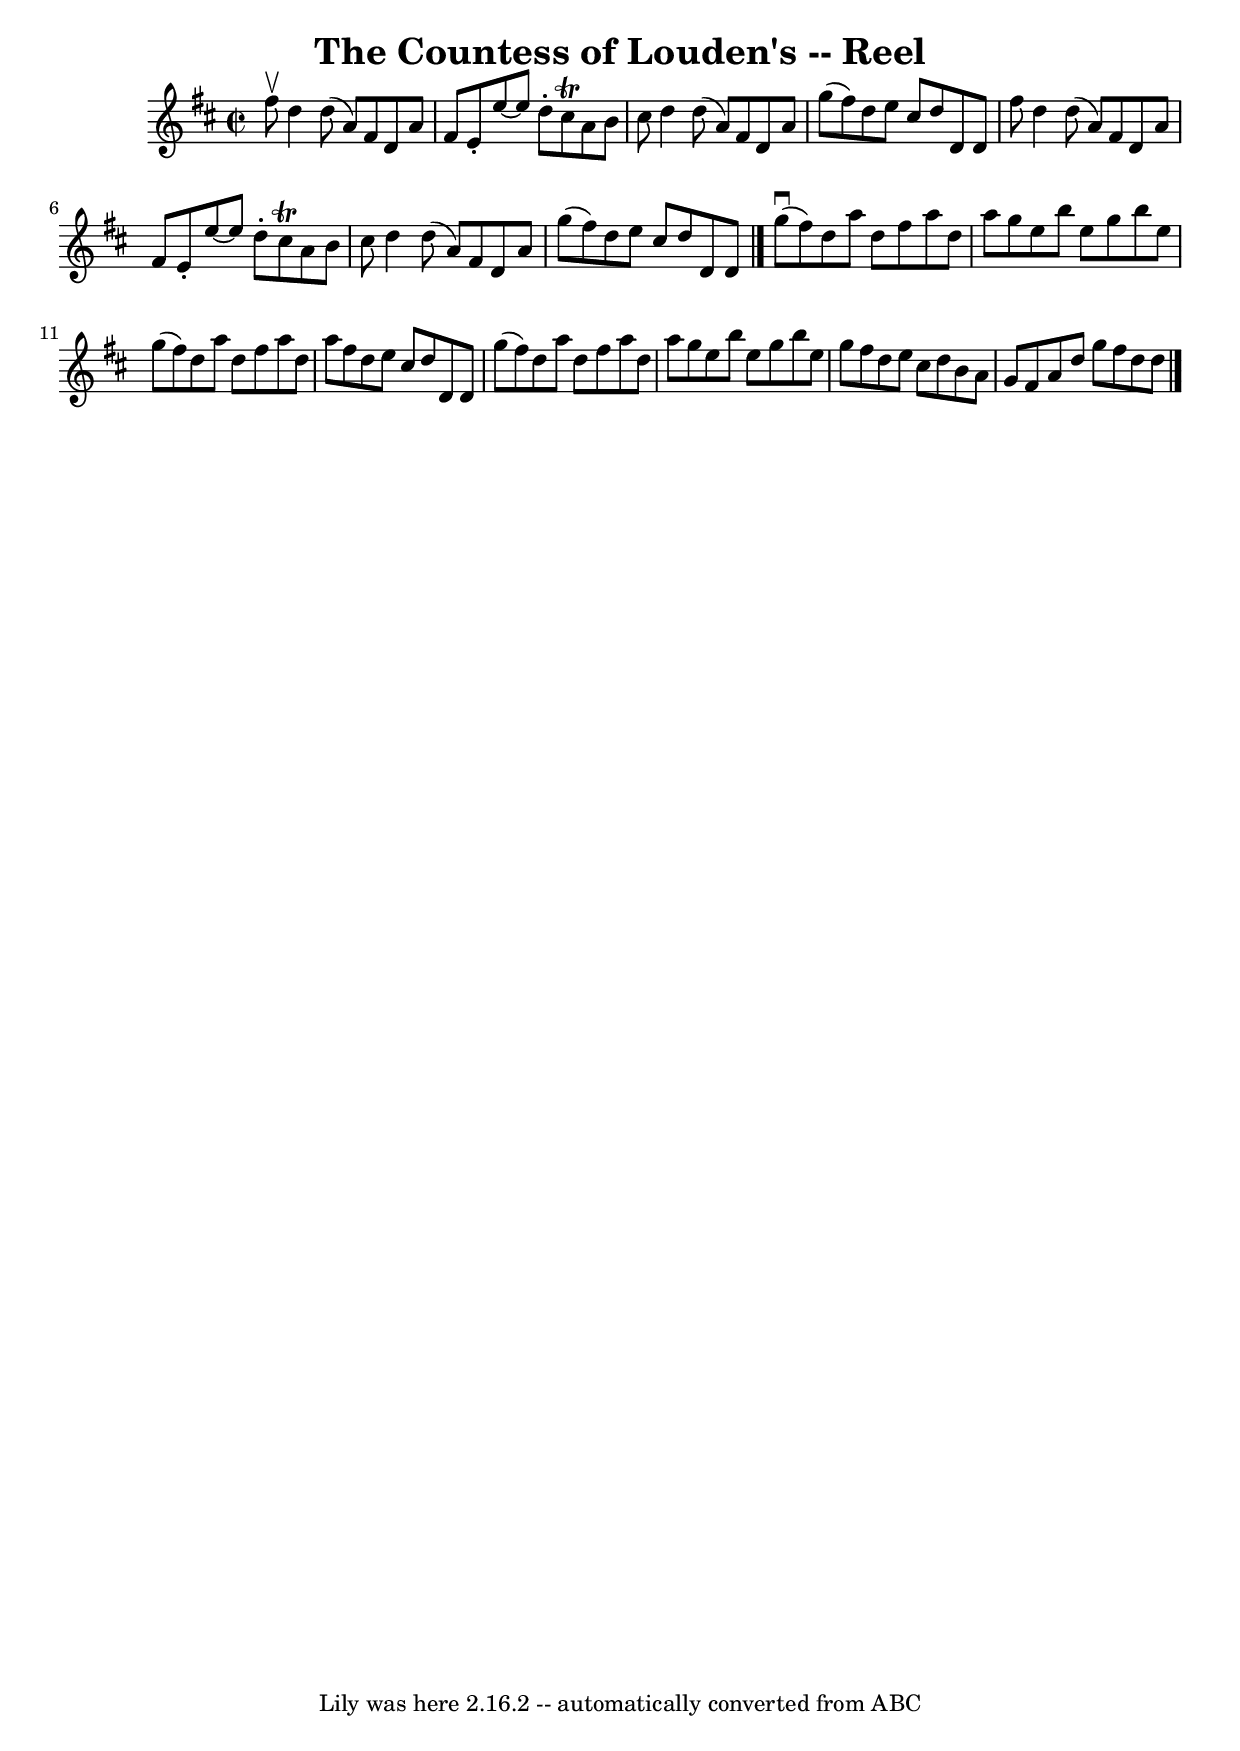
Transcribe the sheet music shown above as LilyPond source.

\version "2.16.2"
\include "Mammoth.ily"
\header {
  %% book = "Ryan's Mammoth Collection"
  crossRefNumber = "1"
  footnotes = ""
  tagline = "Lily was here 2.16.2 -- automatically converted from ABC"
  title = "The Countess of Louden's -- Reel"

}
voicedefault =  {


  \override Staff.TimeSignature #'style = #'C
  \time 2/2 
  \key d \major
  fis''8^\upbow |
  d''4 d''8 (a'8) 
  fis'8 d'8 a'8 fis'8    |
  e'8-. e''8   ~ e''8 d''8-. cis''8^\trill a'8 b'8 cis''8    |
  d''4 d''8 (a'8-) fis'8 d'8 a'8 g''8 (|
  fis''8) d''8 e''8    
  cis''8 d''8 d'8 d'8 fis''8    |
  d''4 d''8 (a'8) 
  fis'8 d'8 a'8 fis'8    |
  e'8-. e''8   ~ e''8 d''8-. cis''8^\trill a'8 b'8 cis''8    |
  d''4 d''8 (a'8-) fis'8 d'8 a'8 g''8 (|
  fis''8) d''8 e''8    
  cis''8 d''8 d'8 d'8    \bar "|." g''8^\downbow(|
  
  fis''8) d''8 a''8 d''8 fis''8 a''8 d''8 a''8    |
  
  g''8 e''8 b''8 e''8 g''8 b''8 e''8 g''8 (|
  
  fis''8) d''8 a''8 d''8 fis''8 a''8 d''8 a''8    |
  
  fis''8 d''8 e''8 cis''8 d''8 d'8 d'8 g''8 (|
  
  fis''8) d''8 a''8 d''8 fis''8 a''8 d''8 a''8    
  |
  g''8 e''8 b''8 e''8 g''8 b''8 e''8 g''8    
  |
  fis''8 d''8 e''8 cis''8 d''8 b'8 a'8 g'8    
  |
  fis'8 a'8 d''8 g''8 fis''8 d''8 d''8    \bar "|."  
  

}

\score{
  <<

    \context Staff="default"
    {
      \voicedefault 
      
    }

  >>
  \layout {
    
  }
  \midi {
  }

}
